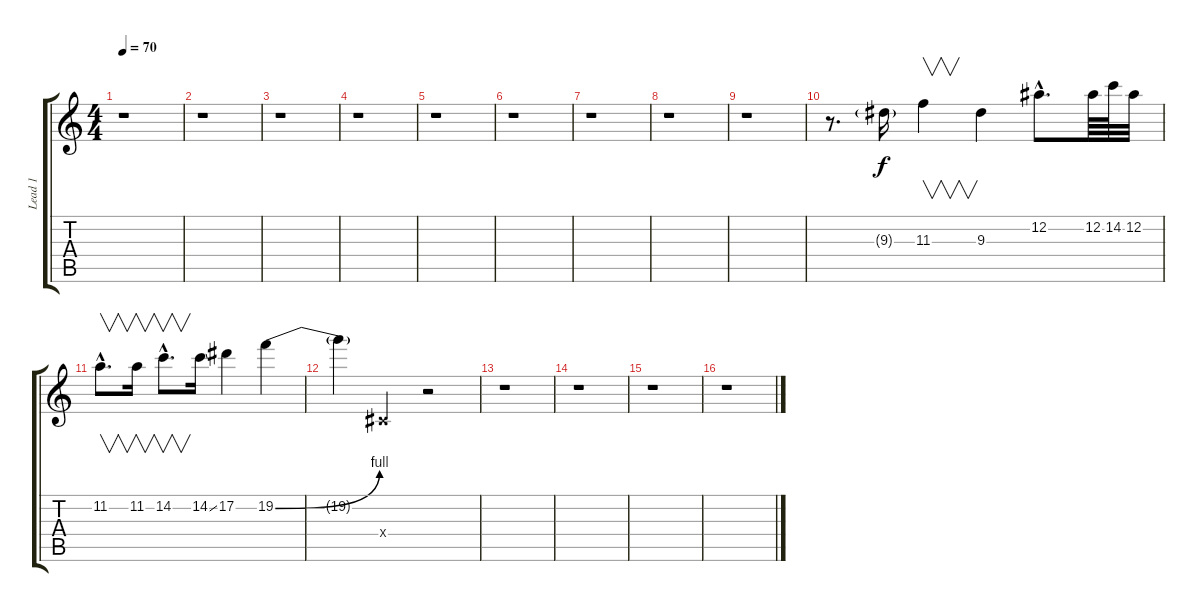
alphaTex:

\track ("Lead 1" "Lead 1") {instrument distortionguitar}
\staff {score tabs}
\tuning (Eb4 Bb3 Gb3 Db3 Ab2 Eb2) {hide}
\ts (4 4)
\tempo 70
\clef g2
\ks c
r.1{dy f} |
r.1 |
r.1 |
r.1 |
r.1 |
r.1 |
r.1 |
r.1 |
r.1 |
r.8{d} 9.3{g}.16 11.3.4{v} 9.3.4 12.2{hac}.8{d} 12.2.64 14.2.64 12.2.32 |
11.2{hac}.8{v d} 11.2.16{v} 14.2{hac}.8{v d} 14.2{ss}.16 17.2.4 19.2{be (bend 0 0 60 4)}.4 |
19.2{t}.4 0.4{x}.4 r.2 |
r.1 |
r.1 |
r.1 |
r.1
